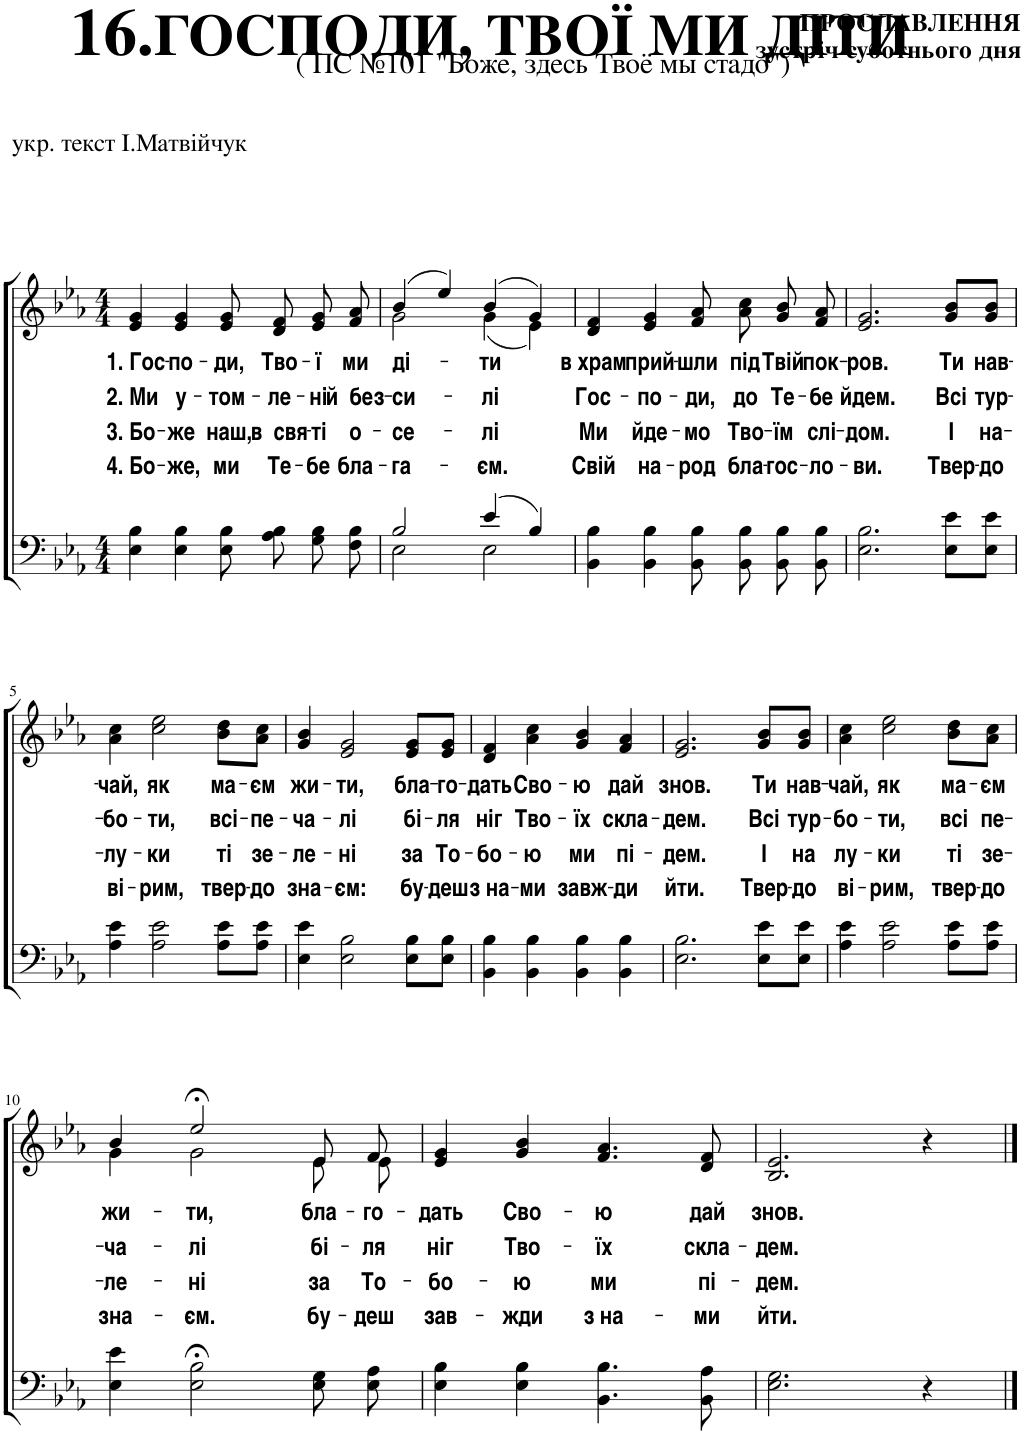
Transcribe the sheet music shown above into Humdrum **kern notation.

**kern	**kern	**text	**text	**text	**text
*part2	*part1	*part1	*part1	*part1	*part1
*staff2	*staff1	*staff1	*staff1	*staff1	*staff1
*I"Бас	*I"Сопрано	*	*	*	*
*clefF4	*clefG2	*	*	*	*
*k[b-e-a-]	*k[b-e-a-]	*	*	*	*
*M4/4	*M4/4	*	*	*	*
=1	=1	=1	=1	=1	=1
!	!	!LO:LY:b	!LO:LY:b	!LO:LY:b	!LO:LY:b
4E-\ 4B-\	4e-/ 4g/	1. Гос-	2. Ми	3. Бо-	4. Бо-
!	!	!LO:LY:b	!LO:LY:b	!LO:LY:b	!LO:LY:b
4E-\ 4B-\	4e-/ 4g/	-по-	у-	-же	-же,
!	!	!LO:LY:b	!LO:LY:b	!LO:LY:b	!LO:LY:b
8E-\ 8B-\	8e-/ 8g/	-ди,	-том-	наш,	ми
!	!	!LO:LY:b	!LO:LY:b	!LO:LY:b	!LO:LY:b
8A-\ 8B-\	8d/ 8f/	Тво-	-ле-	в свя-	Те-
!	!	!LO:LY:b	!LO:LY:b	!LO:LY:b	!LO:LY:b
8G\ 8B-\	8e-/ 8g/	-ї	-ні	-ті	-бе
!	!	!LO:LY:b	!LO:LY:b	!LO:LY:b	!LO:LY:b
8F\ 8B-\	8f/ 8a-/	ми	й без-	о-	бла-
=2	=2	=2	=2	=2	=2
*^	*	*	*	*	*
!	!	!	!LO:LY:b	!LO:LY:b	!LO:LY:b	!LO:LY:b
*	*	*^	*	*	*	*
2B-/	2E-\	(4b-/	2g\	ді-	-си-	-се-	-га-
.	.	4ee-/)	.	.	.	.	.
!	!	!	!	!LO:LY:b	!LO:LY:b	!LO:LY:b	!LO:LY:b
(4e-/	2E-\	(4b-/	(4g\	-ти	-лі	-лі	-єм.
4B-/)	.	4g/)	4e-\)	.	.	.	.
*v	*v	*	*	*	*	*	*
=3	=3	=3	=3	=3	=3	=3
!	!	!	!LO:LY:b	!LO:LY:b	!LO:LY:b	!LO:LY:b
*	*v	*v	*	*	*	*
4BB-\ 4B-\	4d/ 4f/	в храм	Гос-	Ми	Свій
!	!	!LO:LY:b	!LO:LY:b	!LO:LY:b	!LO:LY:b
4BB-\ 4B-\	4e-/ 4g/	прий-	-по-	йде-	на-
!	!	!LO:LY:b	!LO:LY:b	!LO:LY:b	!LO:LY:b
8BB-\ 8B-\	8f/ 8a-/	-шли	-ди,	-мо	-род
!	!	!LO:LY:b	!LO:LY:b	!LO:LY:b	!LO:LY:b
8BB-\ 8B-\	8a-\ 8cc\	під	до	Тво-	бла-
!	!	!LO:LY:b	!LO:LY:b	!LO:LY:b	!LO:LY:b
8BB-\ 8B-\	8g/ 8b-/	Твій	Те-	-їм	-гос-
!	!	!LO:LY:b	!LO:LY:b	!LO:LY:b	!LO:LY:b
8BB-\ 8B-\	8f/ 8a-/	пок-	-бе	слі-	-ло-
=4	=4	=4	=4	=4	=4
!	!	!LO:LY:b	!LO:LY:b	!LO:LY:b	!LO:LY:b
2.E-\ 2.B-\	2.e-/ 2.g/	-ров.	йдем.	-дом.	-ви.
!	!	!LO:LY:b	!LO:LY:b	!LO:LY:b	!LO:LY:b
8E-\ 8e-\L	8g/ 8b-/L	Ти	Всі	І	Твер-
!	!	!LO:LY:b	!LO:LY:b	!LO:LY:b	!LO:LY:b
8E-\ 8e-\J	8g/ 8b-/J	нав-	тур-	на-	-до
!!LO:LB:g=z
=5	=5	=5	=5	=5	=5
!	!	!LO:LY:b	!LO:LY:b	!LO:LY:b	!LO:LY:b
4A-\ 4e-\	4a-\ 4cc\	-чай,	-бо-	-лу-	ві-
!	!	!LO:LY:b	!LO:LY:b	!LO:LY:b	!LO:LY:b
2A-\ 2e-\	2cc\ 2ee-\	як	-ти,	-ки	-рим,
!	!	!LO:LY:b	!LO:LY:b	!LO:LY:b	!LO:LY:b
8A-\ 8e-\L	8b-\ 8dd\L	ма-	всі-	ті	твер-
!	!	!LO:LY:b	!LO:LY:b	!LO:LY:b	!LO:LY:b
8A-\ 8e-\J	8a-\ 8cc\J	-єм	-пе-	зе-	-до
=6	=6	=6	=6	=6	=6
!	!	!LO:LY:b	!LO:LY:b	!LO:LY:b	!LO:LY:b
4E-\ 4e-\	4g/ 4b-/	жи-	-ча-	-ле-	зна-
!	!	!LO:LY:b	!LO:LY:b	!LO:LY:b	!LO:LY:b
2E-\ 2B-\	2e-/ 2g/	-ти,	-лі	-ні	-єм:
!	!	!LO:LY:b	!LO:LY:b	!LO:LY:b	!LO:LY:b
8E-\ 8B-\L	8e-/ 8g/L	бла-	бі-	за	бу-
!	!	!LO:LY:b	!LO:LY:b	!LO:LY:b	!LO:LY:b
8E-\ 8B-\J	8e-/ 8g/J	-го-	-ля	То-	-деш
=7	=7	=7	=7	=7	=7
!	!	!LO:LY:b	!LO:LY:b	!LO:LY:b	!LO:LY:b
4BB-\ 4B-\	4d/ 4f/	-дать	ніг	-бо-	з на-
!	!	!LO:LY:b	!LO:LY:b	!LO:LY:b	!LO:LY:b
4BB-\ 4B-\	4a-\ 4cc\	Сво-	Тво-	-ю	-ми
!	!	!LO:LY:b	!LO:LY:b	!LO:LY:b	!LO:LY:b
4BB-\ 4B-\	4g/ 4b-/	-ю	-їх	ми	завж-
!	!	!LO:LY:b	!LO:LY:b	!LO:LY:b	!LO:LY:b
4BB-\ 4B-\	4f/ 4a-/	дай	скла-	пі-	-ди
=8	=8	=8	=8	=8	=8
!	!	!LO:LY:b	!LO:LY:b	!LO:LY:b	!LO:LY:b
2.E-\ 2.B-\	2.e-/ 2.g/	знов.	-дем.	-дем.	йти.
!	!	!LO:LY:b	!LO:LY:b	!LO:LY:b	!LO:LY:b
8E-\ 8e-\L	8g/ 8b-/L	Ти	Всі	І	Твер-
!	!	!LO:LY:b	!LO:LY:b	!LO:LY:b	!LO:LY:b
8E-\ 8e-\J	8g/ 8b-/J	нав-	тур-	на	-до
=9	=9	=9	=9	=9	=9
!	!	!LO:LY:b	!LO:LY:b	!LO:LY:b	!LO:LY:b
4A-\ 4e-\	4a-\ 4cc\	-чай,	-бо-	-лу-	ві-
!	!	!LO:LY:b	!LO:LY:b	!LO:LY:b	!LO:LY:b
2A-\ 2e-\	2cc\ 2ee-\	як	-ти,	-ки	-рим,
!	!	!LO:LY:b	!LO:LY:b	!LO:LY:b	!LO:LY:b
8A-\ 8e-\L	8b-\ 8dd\L	ма-	всі	ті	твер-
!	!	!LO:LY:b	!LO:LY:b	!LO:LY:b	!LO:LY:b
8A-\ 8e-\J	8a-\ 8cc\J	-єм	пе-	зе-	-до
!!LO:LB:g=z
=10	=10	=10	=10	=10	=10
!	!	!LO:LY:b	!LO:LY:b	!LO:LY:b	!LO:LY:b
*	*^	*	*	*	*
4E-\ 4e-\	4b-/	4g\	жи-	-ча-	-ле-	зна-
!	!	!	!LO:LY:b	!LO:LY:b	!LO:LY:b	!LO:LY:b
2E-\;< 2B-\;<	2ee-;</	2g\	-ти,	-лі	-ні	-єм.
!	!	!	!LO:LY:b	!LO:LY:b	!LO:LY:b	!LO:LY:b
8E-\ 8G\	8e-/	8e-\	бла-	бі-	за	бу-
!	!	!	!LO:LY:b	!LO:LY:b	!LO:LY:b	!LO:LY:b
8E-\ 8A-\	8f/	8e-\	-го-	-ля	То-	-деш
=11	=11	=11	=11	=11	=11	=11
!	!	!	!LO:LY:b	!LO:LY:b	!LO:LY:b	!LO:LY:b
*	*v	*v	*	*	*	*
4E-\ 4B-\	4e-/ 4g/	-дать	ніг	-бо-	зав-
!	!	!LO:LY:b	!LO:LY:b	!LO:LY:b	!LO:LY:b
4E-\ 4B-\	4g/ 4b-/	Сво-	Тво-	-ю	-жди
!	!	!LO:LY:b	!LO:LY:b	!LO:LY:b	!LO:LY:b
4.BB-\ 4.B-\	4.f/ 4.a-/	-ю	-їх	ми	з на-
!	!	!LO:LY:b	!LO:LY:b	!LO:LY:b	!LO:LY:b
8BB-\ 8A-\	8d/ 8f/	дай	скла-	пі-	-ми
=12	=12	=12	=12	=12	=12
!	!	!LO:LY:b	!LO:LY:b	!LO:LY:b	!LO:LY:b
2.E-\ 2.G\	2.B-/ 2.e-/	знов.	-дем.	-дем.	йти.
4r	4r	.	.	.	.
==	==	==	==	==	==
*-	*-	*-	*-	*-	*-
